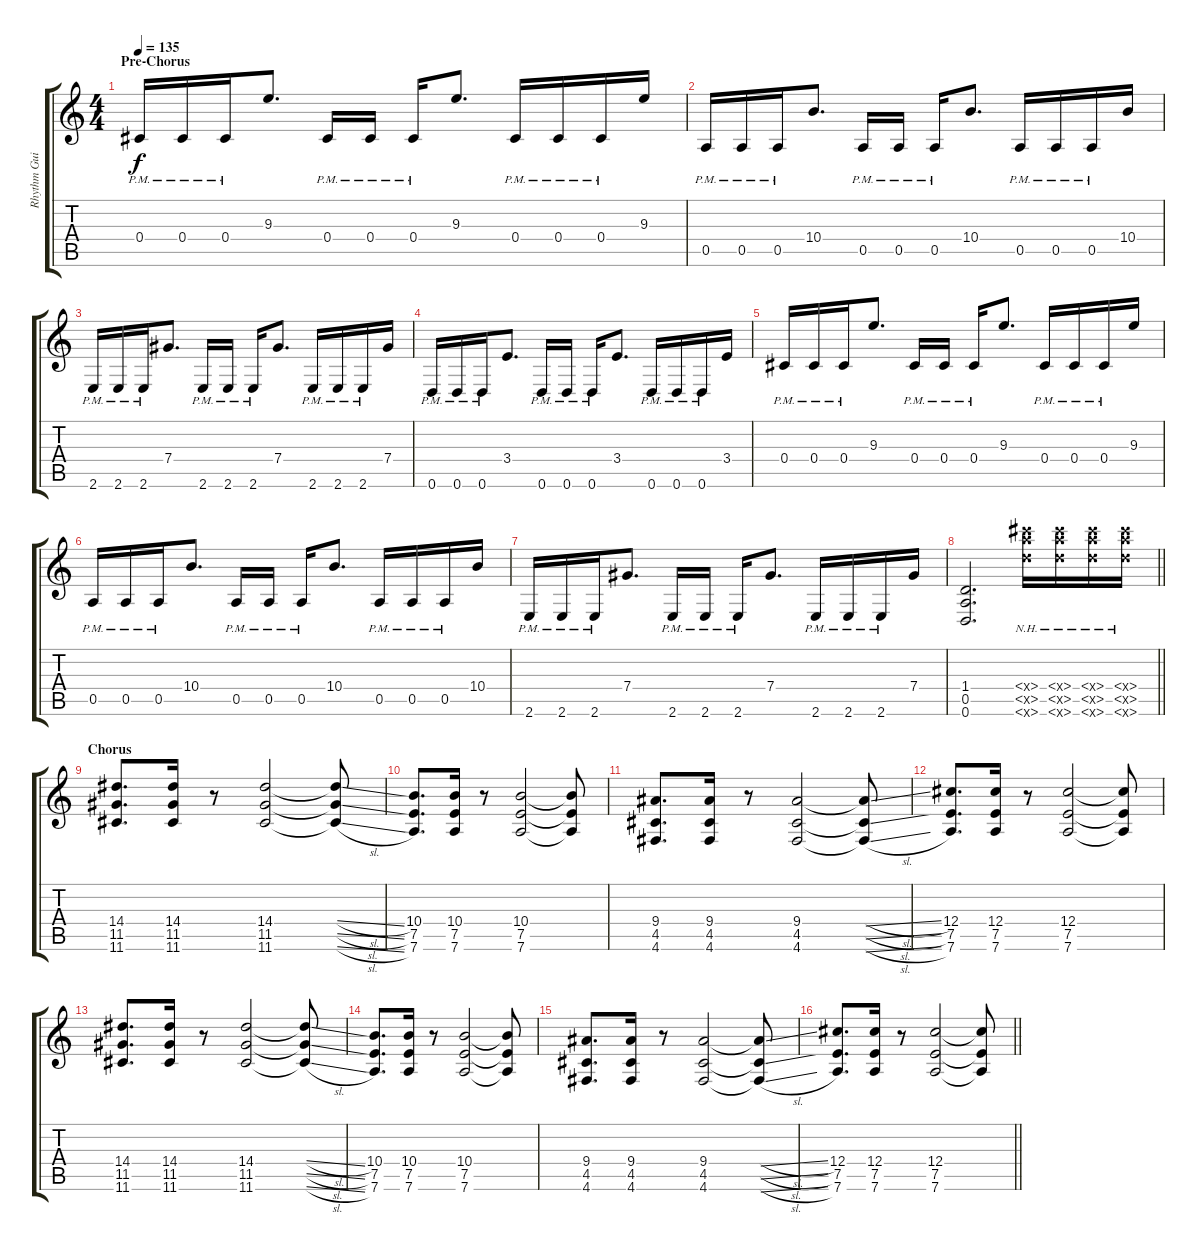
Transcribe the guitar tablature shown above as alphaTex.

\track ("Rhythm Guitar 2" "Rhythm Gui") {instrument distortionguitar}
\staff {score tabs}
\tuning (E4 B3 G3 Db3 A2 D2) {hide}
\ts (4 4)
\section ("" "Pre-Chorus")
\tempo 135
\clef g2
\ks c
0.4{pm}.16{dy f} 0.4{pm}.16 0.4{pm}.16 9.3.8{d} 0.4{pm}.16 0.4{pm}.16 0.4{pm}.16 9.3.8{d} 0.4{pm}.16 0.4{pm}.16 0.4{pm}.16 9.3.16 |
0.5{pm}.16 0.5{pm}.16 0.5{pm}.16 10.4.8{d} 0.5{pm}.16 0.5{pm}.16 0.5{pm}.16 10.4.8{d} 0.5{pm}.16 0.5{pm}.16 0.5{pm}.16 10.4.16 |
2.6{pm}.16 2.6{pm}.16 2.6{pm}.16 7.4.8{d} 2.6{pm}.16 2.6{pm}.16 2.6{pm}.16 7.4.8{d} 2.6{pm}.16 2.6{pm}.16 2.6{pm}.16 7.4.16 |
0.6{pm}.16 0.6{pm}.16 0.6{pm}.16 3.4.8{d} 0.6{pm}.16 0.6{pm}.16 0.6{pm}.16 3.4.8{d} 0.6{pm}.16 0.6{pm}.16 0.6{pm}.16 3.4.16 |
0.4{pm}.16 0.4{pm}.16 0.4{pm}.16 9.3.8{d} 0.4{pm}.16 0.4{pm}.16 0.4{pm}.16 9.3.8{d} 0.4{pm}.16 0.4{pm}.16 0.4{pm}.16 9.3.16 |
0.5{pm}.16 0.5{pm}.16 0.5{pm}.16 10.4.8{d} 0.5{pm}.16 0.5{pm}.16 0.5{pm}.16 10.4.8{d} 0.5{pm}.16 0.5{pm}.16 0.5{pm}.16 10.4.16 |
2.6{pm}.16 2.6{pm}.16 2.6{pm}.16 7.4.8{d} 2.6{pm}.16 2.6{pm}.16 2.6{pm}.16 7.4.8{d} 2.6{pm}.16 2.6{pm}.16 2.6{pm}.16 7.4.16 |
\barLineRight lightlight
(1.4 0.5 0.6).2{d} (5.4{nh x} 5.5{nh x} 5.6{nh x}).16 (5.4{nh x} 5.5{nh x} 5.6{nh x}).16 (5.4{nh x} 5.5{nh x} 5.6{nh x}).16 (5.4{nh x} 5.5{nh x} 5.6{nh x}).16 |
\section ("" "Chorus")
(14.4 11.5 11.6).8{d} (14.4 11.5 11.6).16 r.8 (14.4 11.5 11.6).2 (14.4{sl t} 11.5{sl t} 11.6{sl t}).8 |
(10.4 7.5 7.6).8{d} (10.4 7.5 7.6).16 r.8 (10.4 7.5 7.6).2 (10.4{t} 7.5{t} 7.6{t}).8 |
(9.4 4.5 4.6).8{d} (9.4 4.5 4.6).16 r.8 (9.4 4.5 4.6).2 (9.4{sl t} 4.5{sl t} 4.6{sl t}).8 |
(12.4 7.5 7.6).8{d} (12.4 7.5 7.6).16 r.8 (12.4 7.5 7.6).2 (12.4{t} 7.5{t} 7.6{t}).8 |
(14.4 11.5 11.6).8{d} (14.4 11.5 11.6).16 r.8 (14.4 11.5 11.6).2 (14.4{sl t} 11.5{sl t} 11.6{sl t}).8 |
(10.4 7.5 7.6).8{d} (10.4 7.5 7.6).16 r.8 (10.4 7.5 7.6).2 (10.4{t} 7.5{t} 7.6{t}).8 |
(9.4 4.5 4.6).8{d} (9.4 4.5 4.6).16 r.8 (9.4 4.5 4.6).2 (9.4{sl t} 4.5{sl t} 4.6{sl t}).8 |
\barLineRight lightlight
(12.4 7.5 7.6).8{d} (12.4 7.5 7.6).16 r.8 (12.4 7.5 7.6).2 (12.4{t} 7.5{t} 7.6{t}).8
